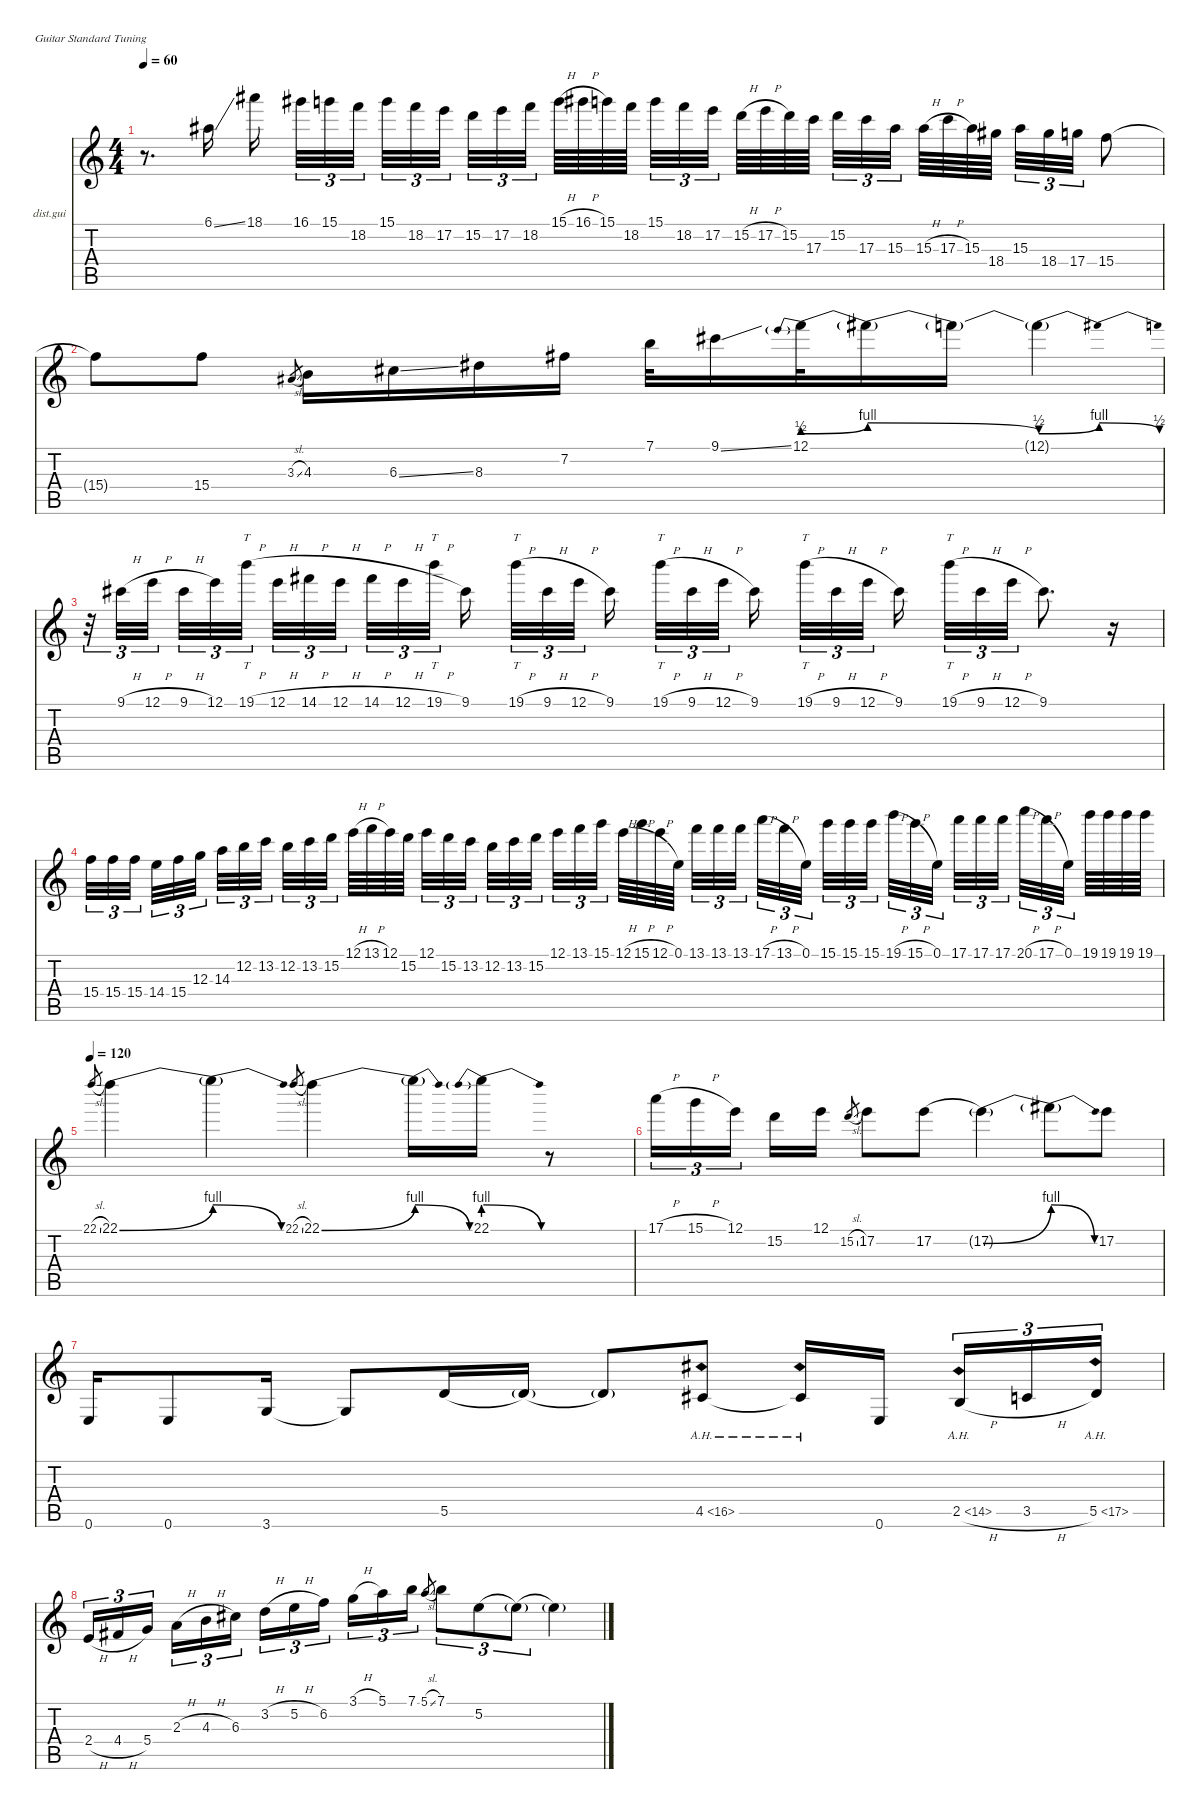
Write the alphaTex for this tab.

\defaultSystemsLayout 4
\hideDynamics
\bracketExtendMode nobrackets
\firstSystemTrackNameOrientation horizontal
\otherSystemsTrackNameOrientation horizontal
\track ("Steve Vai - Lead Guitar" "dist.gui") {instrument distortionguitar}
\staff {score tabs}
\tuning (E4 B3 G3 D3 A2 E2)
\ts (4 4)
\tempo 60
\clef g2
\ks c
r.8{d dy f} 6.1{ss}.16 18.1.16 16.1.32{tu (3 2)} 15.1.32{tu (3 2)} 18.2.32{tu (3 2)} 15.1.32{tu (3 2)} 18.2.32{tu (3 2)} 17.2.32{tu (3 2)} 15.2.32{tu (3 2)} 17.2.32{tu (3 2)} 18.2.32{tu (3 2)} 15.1{h}.64 16.1{h}.64 15.1.64 18.2.64 15.1.32{tu (3 2)} 18.2.32{tu (3 2)} 17.2.32{tu (3 2)} 15.2{h}.64 17.2{h}.64 15.2.64 17.3.64 15.2.32{tu (3 2)} 17.3.32{tu (3 2)} 15.3.32{tu (3 2)} 15.3{h}.64 17.3{h}.64 15.3.64 18.4.64 15.3.32{tu (3 2)} 18.4.32{tu (3 2)} 17.4.32{tu (3 2)} 15.4.8 |
15.4{t}.8 15.4.8 3.3{sl}.8{gr dy mf} 4.3.16{dy f} 6.3{ss}.16 8.3.16 7.2.16 7.1.32 9.1{ss}.16 12.1{be (prebendbend 0 2 60 4)}.32 12.1{be (release 0 4 60 2) t}.16 12.1{t}.16 12.1{be (bendrelease 0 2 30 4 30 4 60 2) t}.4 |
r.32{tu (3 2)} 9.1{h}.32{tu (3 2)} 12.1{h}.32{tu (3 2)} 9.1{h}.32{tu (3 2)} 12.1.32{tu (3 2)} 19.1{h}.32{tt tu (3 2)} 12.1{h}.32{tu (3 2)} 14.1{h}.32{tu (3 2)} 12.1{h}.32{tu (3 2)} 14.1{h}.32{tu (3 2)} 12.1{h}.32{tu (3 2)} 19.1{h}.32{tt tu (3 2)} 9.1.16 19.1{h}.32{tt tu (3 2)} 9.1{h}.32{tu (3 2)} 12.1{h}.32{tu (3 2)} 9.1.16 19.1{h}.32{tt tu (3 2)} 9.1{h}.32{tu (3 2)} 12.1{h}.32{tu (3 2)} 9.1.16 19.1{h}.32{tt tu (3 2)} 9.1{h}.32{tu (3 2)} 12.1{h}.32{tu (3 2)} 9.1.16 19.1{h}.32{tt tu (3 2)} 9.1{h}.32{tu (3 2)} 12.1{h}.32{tu (3 2)} 9.1.8{d} r.16 |
15.4.32{tu (3 2)} 15.4.32{tu (3 2)} 15.4.32{tu (3 2)} 14.4.32{tu (3 2)} 15.4.32{tu (3 2)} 12.3.32{tu (3 2)} 14.3.32{tu (3 2)} 12.2.32{tu (3 2)} 13.2.32{tu (3 2)} 12.2.32{tu (3 2)} 13.2.32{tu (3 2)} 15.2.32{tu (3 2)} 12.1{h}.64 13.1{h}.64 12.1.64 15.2.64 12.1.32{tu (3 2)} 15.2.32{tu (3 2)} 13.2.32{tu (3 2)} 12.2.32{tu (3 2)} 13.2.32{tu (3 2)} 15.2.32{tu (3 2)} 12.1.32{tu (3 2)} 13.1.32{tu (3 2)} 15.1.32{tu (3 2)} 12.1{h}.64 15.1{h}.64 12.1{h}.64 0.1.64 13.1.32{tu (3 2)} 13.1.32{tu (3 2)} 13.1.32{tu (3 2)} 17.1{h}.32{tu (3 2)} 13.1{h}.32{tu (3 2)} 0.1.32{tu (3 2)} 15.1.32{tu (3 2)} 15.1.32{tu (3 2)} 15.1.32{tu (3 2)} 19.1{h}.32{tu (3 2)} 15.1{h}.32{tu (3 2)} 0.1.32{tu (3 2)} 17.1.32{tu (3 2)} 17.1.32{tu (3 2)} 17.1.32{tu (3 2)} 20.1{h}.32{tu (3 2)} 17.1{h}.32{tu (3 2)} 0.1.32{tu (3 2)} 19.1.64 19.1.64 19.1.64 19.1.64 |
\tempo 120
22.1{sl}.8{gr dy mf} 22.1{be (bend 0 0 60 4)}.4{dy f} 22.1{be (release 0 4 60 0) t}.4 22.1{sl}.8{gr dy mf} 22.1{be (bend 0 0 60 4)}.4{dy f} 22.1{be (release 0 4 60 0) t}.16 22.1{be (prebendrelease 0 4 60 0)}.16 r.8 |
17.1{h}.16{tu (3 2)} 15.1{h}.16{tu (3 2)} 12.1.16{tu (3 2)} 15.2.16 12.1.16 15.2{sl}.8{gr dy mf} 17.2.8{dy f} 17.2{be (hold 0 0 60 0)}.8 17.2{be (bend 0 0 60 4) t}.4 17.2{be (release 0 4 60 0) t}.8 17.2.8 |
0.6.16 0.6.8 3.6.16 3.6{t}.8 5.5{be (hold 0 0 60 0)}.16 5.5{be (hold 0 0 60 0) t}.16 5.5{be (hold 0 0 60 0) t}.8 4.5{ah 12}.8 4.5{ah 12 t}.16 0.6.16 2.5{ah 12 h}.16{tu (3 2)} 3.5{h}.16{tu (3 2)} 5.5{ah 12}.16{tu (3 2)} |
2.4{h}.16{tu (3 2)} 4.4{h}.16{tu (3 2)} 5.4.16{tu (3 2)} 2.3{h}.16{tu (3 2)} 4.3{h}.16{tu (3 2)} 6.3.16{tu (3 2)} 3.2{h}.16{tu (3 2)} 5.2{h}.16{tu (3 2)} 6.2.16{tu (3 2)} 3.1{h}.16{tu (3 2)} 5.1.16{tu (3 2)} 7.1.16{tu (3 2)} 5.1{sl}.8{gr dy mf} 7.1.8{tu (3 2) dy f} 5.2{be (hold 0 0 60 0)}.8{tu (3 2)} 5.2{be (hold 0 0 60 0) t}.8{tu (3 2)} 5.2{be (hold 0 0 60 0) t}.4
